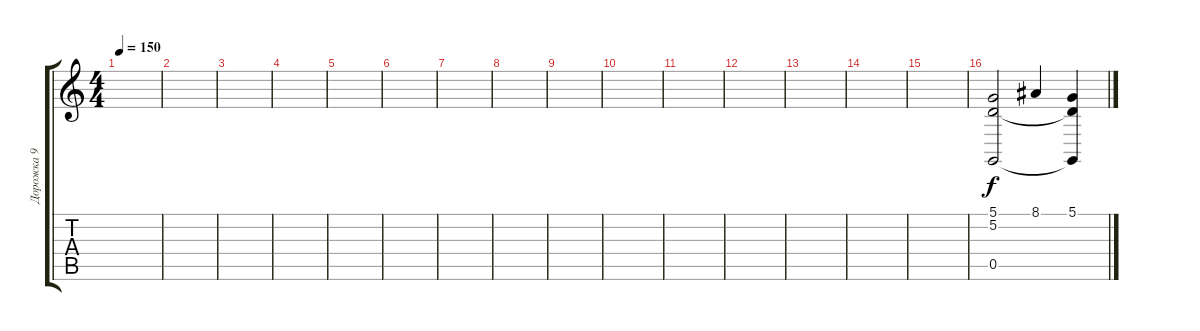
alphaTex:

\track ("Дорожка 9" "Дорожка 9") {instrument reedorgan}
\staff {score tabs}
\tuning (D4 A3 F3 C3 G2 D2) {hide}
\ts (4 4)
\tempo 150
\clef g2
\ks c
|
|
|
|
|
|
|
|
|
|
|
|
|
|
|
(5.1 5.2 0.5).2 8.1.4 (5.1 5.2{t} 0.5{t}).4
